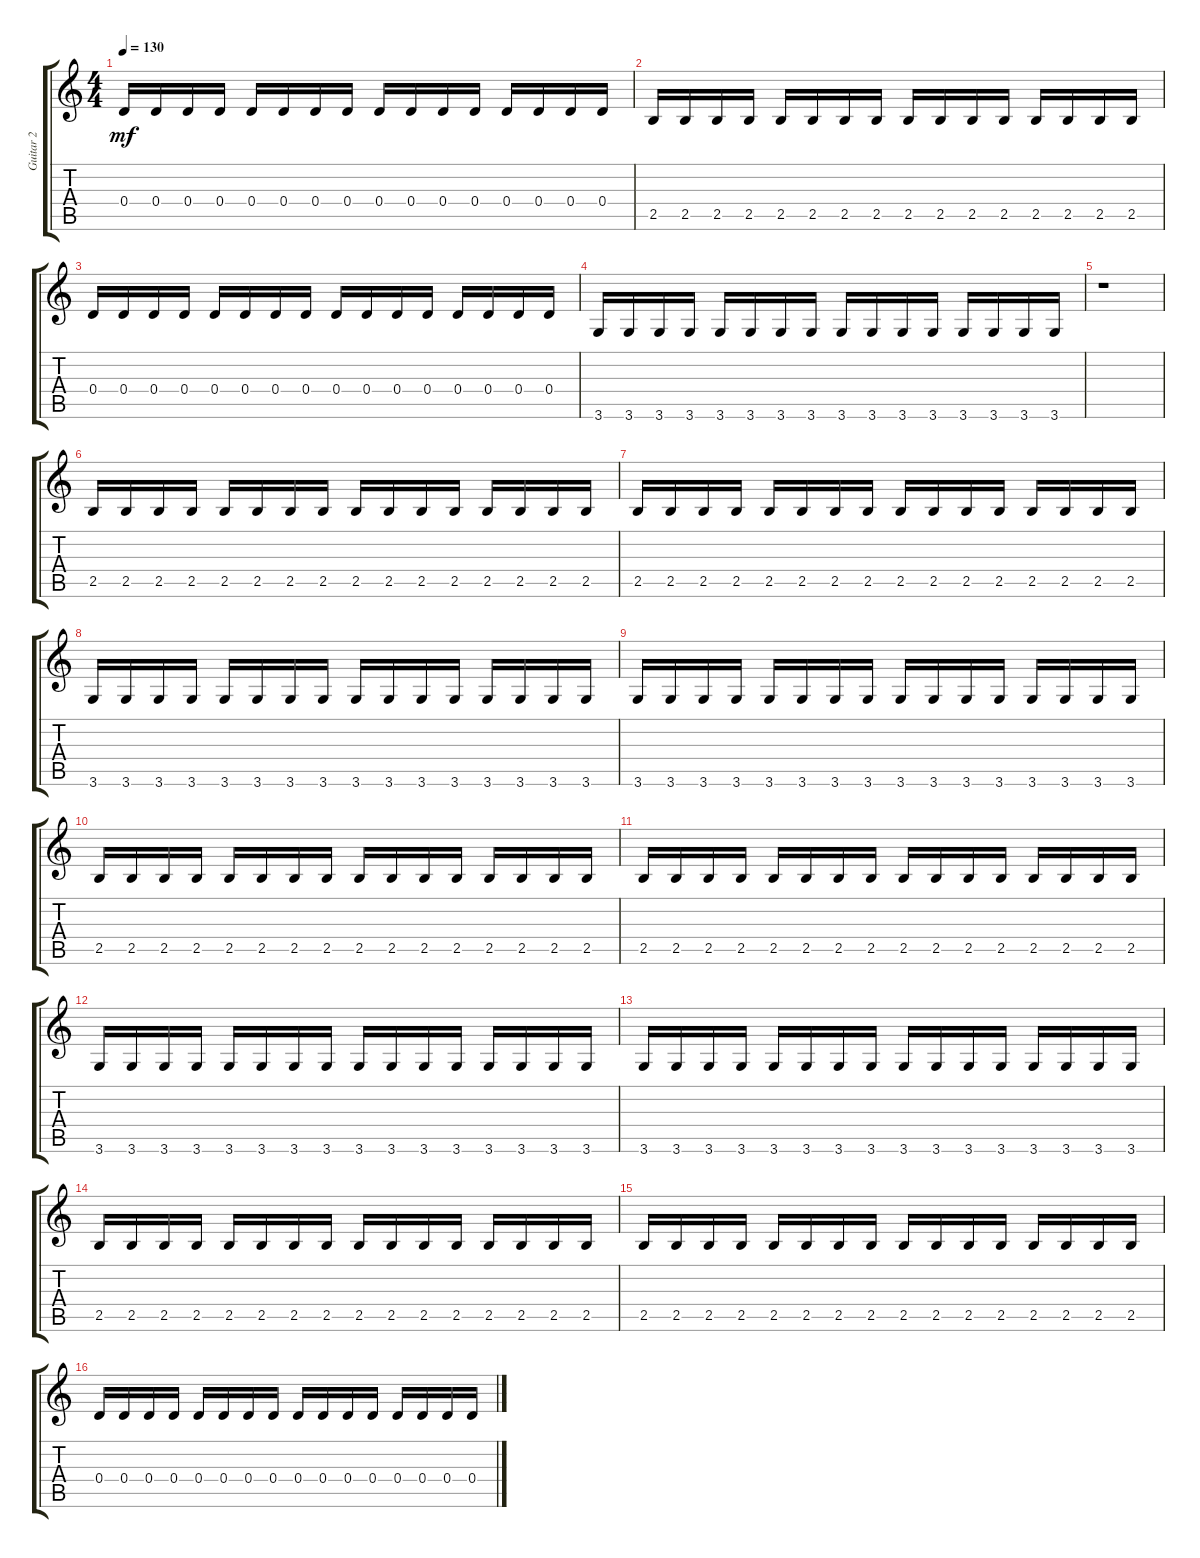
\track ("Guitar 2" "Guitar 2") {instrument electricguitarmuted}
\staff {score tabs}
\tuning (E4 B3 G3 D3 A2 E2) {hide}
\ts (4 4)
\tempo 130
\clef g2
\ks c
0.4.16{dy mf} 0.4.16 0.4.16 0.4.16 0.4.16 0.4.16 0.4.16 0.4.16 0.4.16 0.4.16 0.4.16 0.4.16 0.4.16 0.4.16 0.4.16 0.4.16 |
2.5.16 2.5.16 2.5.16 2.5.16 2.5.16 2.5.16 2.5.16 2.5.16 2.5.16 2.5.16 2.5.16 2.5.16 2.5.16 2.5.16 2.5.16 2.5.16 |
0.4.16 0.4.16 0.4.16 0.4.16 0.4.16 0.4.16 0.4.16 0.4.16 0.4.16 0.4.16 0.4.16 0.4.16 0.4.16 0.4.16 0.4.16 0.4.16 |
3.6.16 3.6.16 3.6.16 3.6.16 3.6.16 3.6.16 3.6.16 3.6.16 3.6.16 3.6.16 3.6.16 3.6.16 3.6.16 3.6.16 3.6.16 3.6.16 |
r.1 |
2.5.16 2.5.16 2.5.16 2.5.16 2.5.16 2.5.16 2.5.16 2.5.16 2.5.16 2.5.16 2.5.16 2.5.16 2.5.16 2.5.16 2.5.16 2.5.16 |
2.5.16 2.5.16 2.5.16 2.5.16 2.5.16 2.5.16 2.5.16 2.5.16 2.5.16 2.5.16 2.5.16 2.5.16 2.5.16 2.5.16 2.5.16 2.5.16 |
3.6.16 3.6.16 3.6.16 3.6.16 3.6.16 3.6.16 3.6.16 3.6.16 3.6.16 3.6.16 3.6.16 3.6.16 3.6.16 3.6.16 3.6.16 3.6.16 |
3.6.16 3.6.16 3.6.16 3.6.16 3.6.16 3.6.16 3.6.16 3.6.16 3.6.16 3.6.16 3.6.16 3.6.16 3.6.16 3.6.16 3.6.16 3.6.16 |
2.5.16 2.5.16 2.5.16 2.5.16 2.5.16 2.5.16 2.5.16 2.5.16 2.5.16 2.5.16 2.5.16 2.5.16 2.5.16 2.5.16 2.5.16 2.5.16 |
2.5.16 2.5.16 2.5.16 2.5.16 2.5.16 2.5.16 2.5.16 2.5.16 2.5.16 2.5.16 2.5.16 2.5.16 2.5.16 2.5.16 2.5.16 2.5.16 |
3.6.16 3.6.16 3.6.16 3.6.16 3.6.16 3.6.16 3.6.16 3.6.16 3.6.16 3.6.16 3.6.16 3.6.16 3.6.16 3.6.16 3.6.16 3.6.16 |
3.6.16 3.6.16 3.6.16 3.6.16 3.6.16 3.6.16 3.6.16 3.6.16 3.6.16 3.6.16 3.6.16 3.6.16 3.6.16 3.6.16 3.6.16 3.6.16 |
2.5.16 2.5.16 2.5.16 2.5.16 2.5.16 2.5.16 2.5.16 2.5.16 2.5.16 2.5.16 2.5.16 2.5.16 2.5.16 2.5.16 2.5.16 2.5.16 |
2.5.16 2.5.16 2.5.16 2.5.16 2.5.16 2.5.16 2.5.16 2.5.16 2.5.16 2.5.16 2.5.16 2.5.16 2.5.16 2.5.16 2.5.16 2.5.16 |
0.4.16 0.4.16 0.4.16 0.4.16 0.4.16 0.4.16 0.4.16 0.4.16 0.4.16 0.4.16 0.4.16 0.4.16 0.4.16 0.4.16 0.4.16 0.4.16
